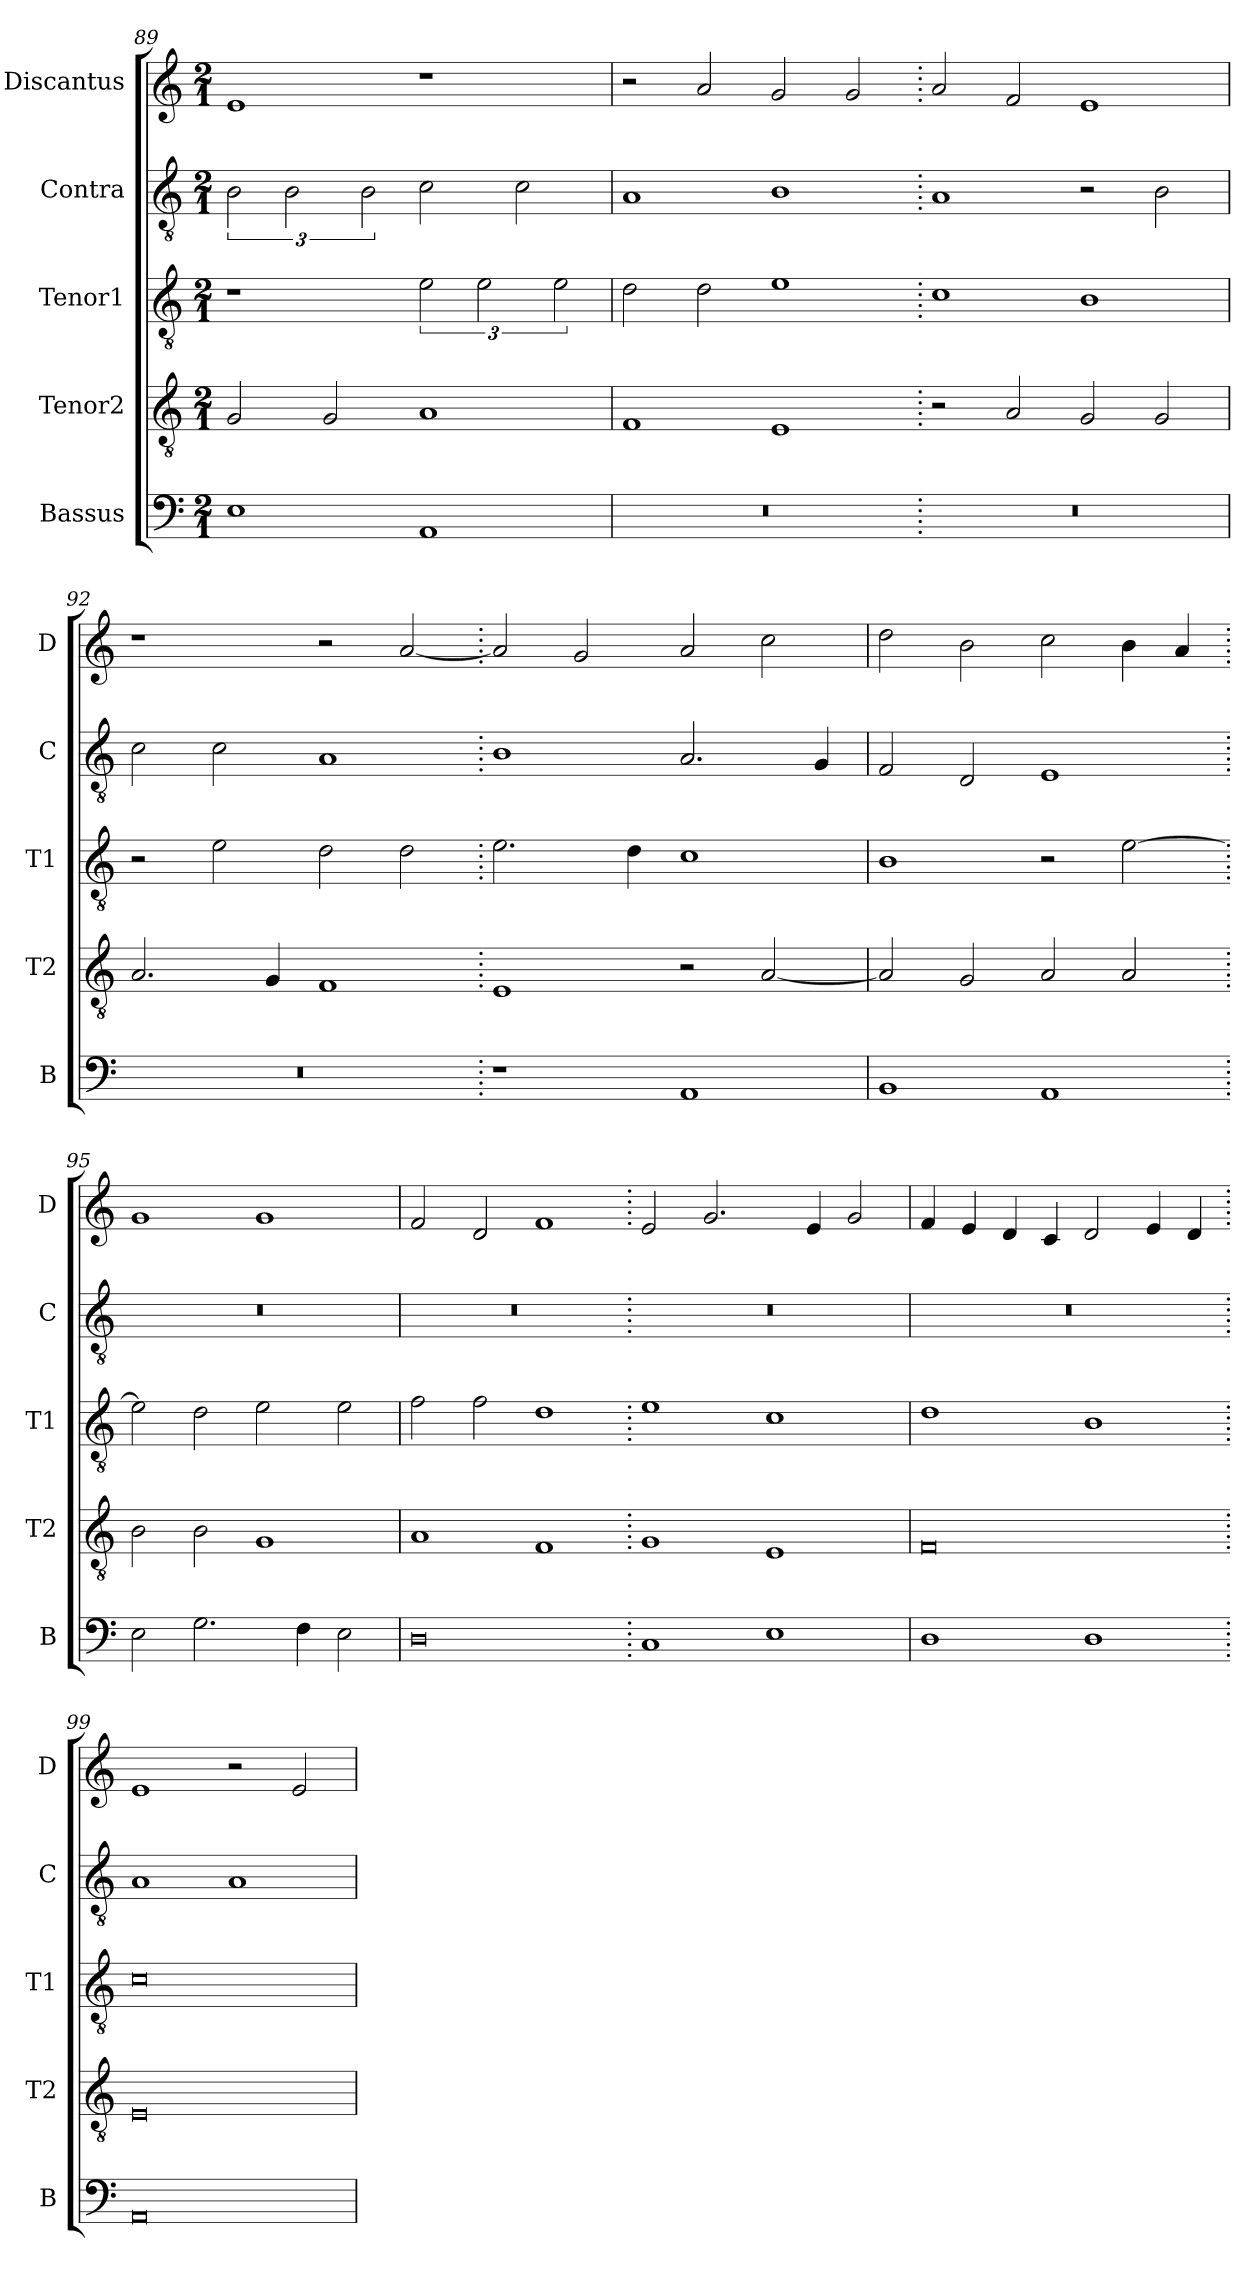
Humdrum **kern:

**kern	**kern	**kern	**kern	**kern
*part5	*part4	*part3	*part2	*part1
*staff5	*staff4	*staff3	*staff2	*staff1
*I"Bassus	*I"Tenor2	*I"Tenor1	*I"Contra	*I"Discantus
*I'B	*I'T2	*I'T1	*I'C	*I'D
*clefF4	*clefGv2	*clefGv2	*clefGv2	*clefG2
*k[]	*k[]	*k[]	*k[]	*k[]
*M2/1	*M2/1	*M2/1	*M2/1	*M2/1
=89	=89	=89	=89	=89
1E	2G/	1r	3B\	1e
.	.	.	3B\	.
.	2G/	.	.	.
.	.	.	3B\	.
1AA	1A	3e\	2c\	1r
.	.	3e\	.	.
.	.	.	2c\	.
.	.	3e\	.	.
=90	=90	=90	=90	=90
0r	1F	2d\	1A	2r
.	.	2d\	.	2a/
.	1E	1e	1B	2g/
.	.	.	.	2g/
=91.	=91.	=91.	=91.	=91.
0r	2r	1c	1A	2a/
.	2A/	.	.	2f/
.	2G/	1B	2r	1e
.	2G/	.	2B\	.
=92	=92	=92	=92	=92
0r	2.A/	2r	2c\	1r
.	.	2e\	2c\	.
.	4G/	.	.	.
.	1F	2d\	1A	2r
.	.	2d\	.	[2a/
=93.	=93.	=93.	=93.	=93.
1r	1E	2.e\	1B	2a/]
.	.	.	.	2g/
.	.	4d\	.	.
1AA	2r	1c	2.A/	2a/
.	[2A/	.	.	2cc\
.	.	.	4G/	.
=94	=94	=94	=94	=94
1BB	2A/]	1B	2F/	2dd\
.	2G/	.	2D/	2b\
1AA	2A/	2r	1E	2cc\
.	2A/	[2e\	.	4b\
.	.	.	.	4a/
=95.	=95.	=95.	=95.	=95.
2E\	2B\	2e\]	0r	1g
2.G\	2B\	2d\	.	.
.	1G	2e\	.	1g
4F\	.	.	.	.
2E\	.	2e\	.	.
=96	=96	=96	=96	=96
0D	1A	2f\	0r	2f/
.	.	2f\	.	2d/
.	1F	1d	.	1f
=97.	=97.	=97.	=97.	=97.
1C	1G	1e	0r	2e/
.	.	.	.	2.g/
1E	1E	1c	.	.
.	.	.	.	4e/
.	.	.	.	2g/
=98	=98	=98	=98	=98
1D	0F	1d	0r	4f/
.	.	.	.	4e/
.	.	.	.	4d/
.	.	.	.	4c/
1D	.	1B	.	2d/
.	.	.	.	4e/
.	.	.	.	4d/
=99.	=99.	=99.	=99.	=99.
0AA	0E	0c	1A	1e
.	.	.	1A	2r
.	.	.	.	2e/
=	=	=	=	=
*-	*-	*-	*-	*-
